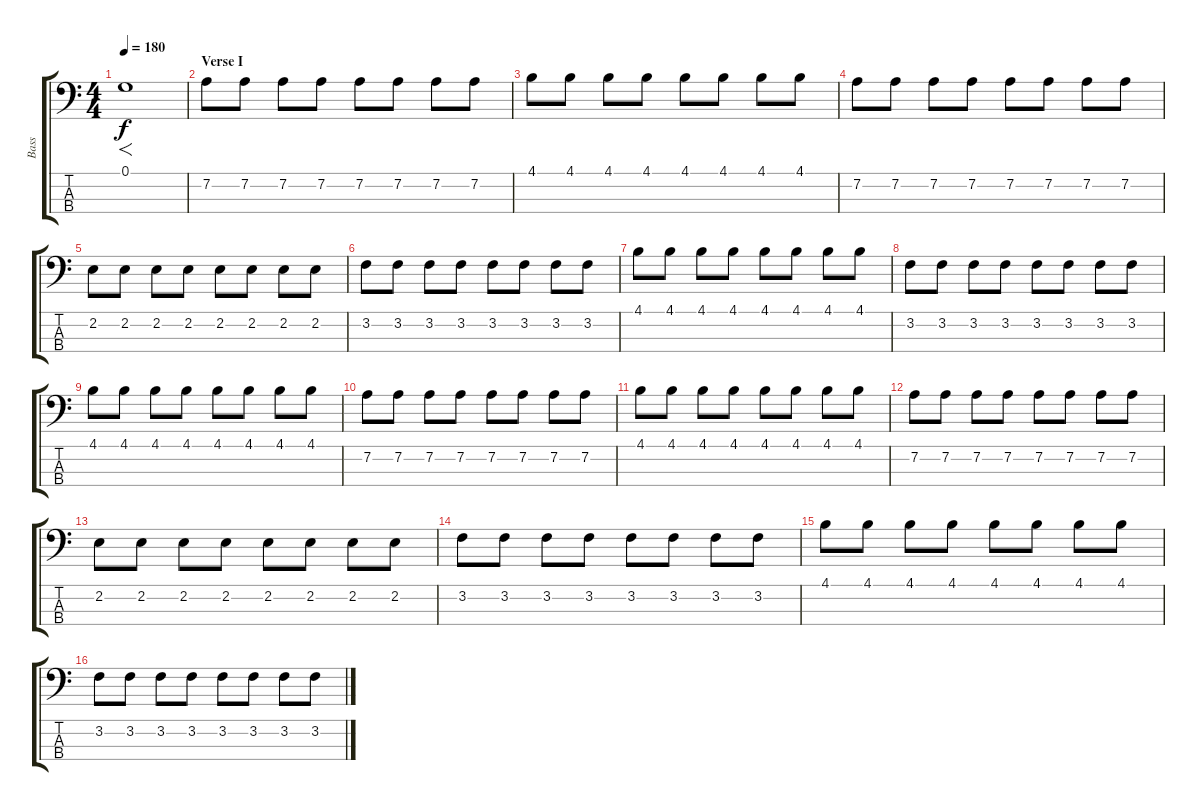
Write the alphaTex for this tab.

\track ("Bass" "Bass") {instrument electricbassfinger}
\staff {score tabs}
\tuning (G2 D2 A1 E1) {hide}
\ts (4 4)
\tempo 180
\clef f4
\ks c
0.1.1{f dy f} |
\section ("" "Verse I")
7.2.8 7.2.8 7.2.8 7.2.8 7.2.8 7.2.8 7.2.8 7.2.8 |
4.1.8 4.1.8 4.1.8 4.1.8 4.1.8 4.1.8 4.1.8 4.1.8 |
7.2.8 7.2.8 7.2.8 7.2.8 7.2.8 7.2.8 7.2.8 7.2.8 |
2.2.8 2.2.8 2.2.8 2.2.8 2.2.8 2.2.8 2.2.8 2.2.8 |
3.2.8 3.2.8 3.2.8 3.2.8 3.2.8 3.2.8 3.2.8 3.2.8 |
4.1.8 4.1.8 4.1.8 4.1.8 4.1.8 4.1.8 4.1.8 4.1.8 |
3.2.8 3.2.8 3.2.8 3.2.8 3.2.8 3.2.8 3.2.8 3.2.8 |
4.1.8 4.1.8 4.1.8 4.1.8 4.1.8 4.1.8 4.1.8 4.1.8 |
7.2.8 7.2.8 7.2.8 7.2.8 7.2.8 7.2.8 7.2.8 7.2.8 |
4.1.8 4.1.8 4.1.8 4.1.8 4.1.8 4.1.8 4.1.8 4.1.8 |
7.2.8 7.2.8 7.2.8 7.2.8 7.2.8 7.2.8 7.2.8 7.2.8 |
2.2.8 2.2.8 2.2.8 2.2.8 2.2.8 2.2.8 2.2.8 2.2.8 |
3.2.8 3.2.8 3.2.8 3.2.8 3.2.8 3.2.8 3.2.8 3.2.8 |
4.1.8 4.1.8 4.1.8 4.1.8 4.1.8 4.1.8 4.1.8 4.1.8 |
3.2.8 3.2.8 3.2.8 3.2.8 3.2.8 3.2.8 3.2.8 3.2.8
